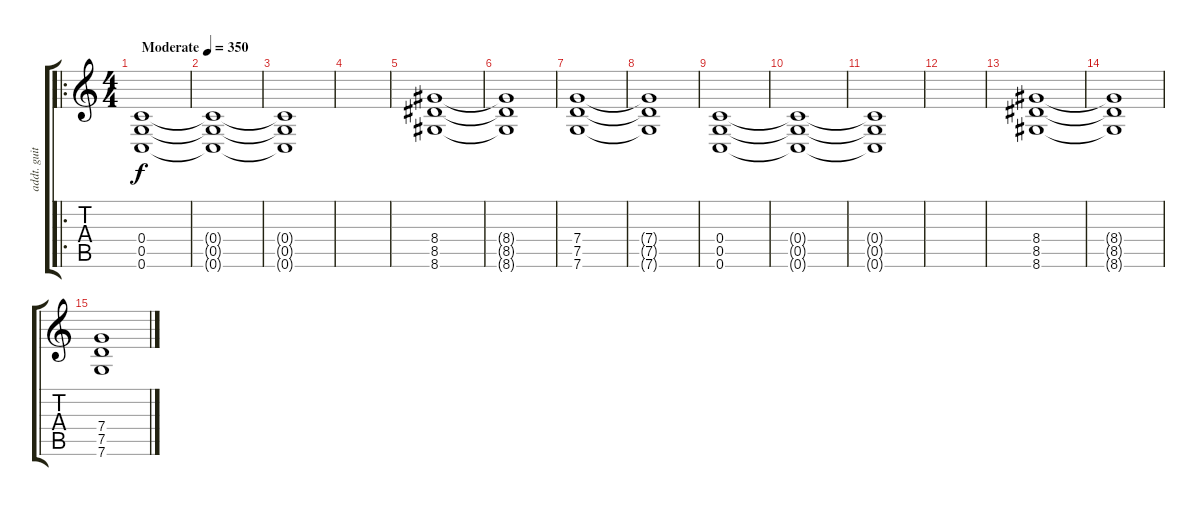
\track ("addt. guitar" "addt. guit") {instrument distortionguitar}
\staff {score tabs}
\tuning (D4 A3 F3 C3 G2 C2) {hide}
\ro
\ts (4 4)
\tempo (350 "Moderate")
\clef g2
\ks c
(0.4 0.5 0.6).1{dy f instrument distortionguitar} |
(0.4{t} 0.5{t} 0.6{t}).1 |
(0.4{t} 0.5{t} 0.6{t}).1 |
|
(8.4 8.5 8.6).1 |
(8.4{t} 8.5{t} 8.6{t}).1 |
(7.4 7.5 7.6).1 |
(7.4{t} 7.5{t} 7.6{t}).1 |
(0.4 0.5 0.6).1 |
(0.4{t} 0.5{t} 0.6{t}).1 |
(0.4{t} 0.5{t} 0.6{t}).1 |
|
(8.4 8.5 8.6).1 |
(8.4{t} 8.5{t} 8.6{t}).1 |
(7.4 7.5 7.6).1
